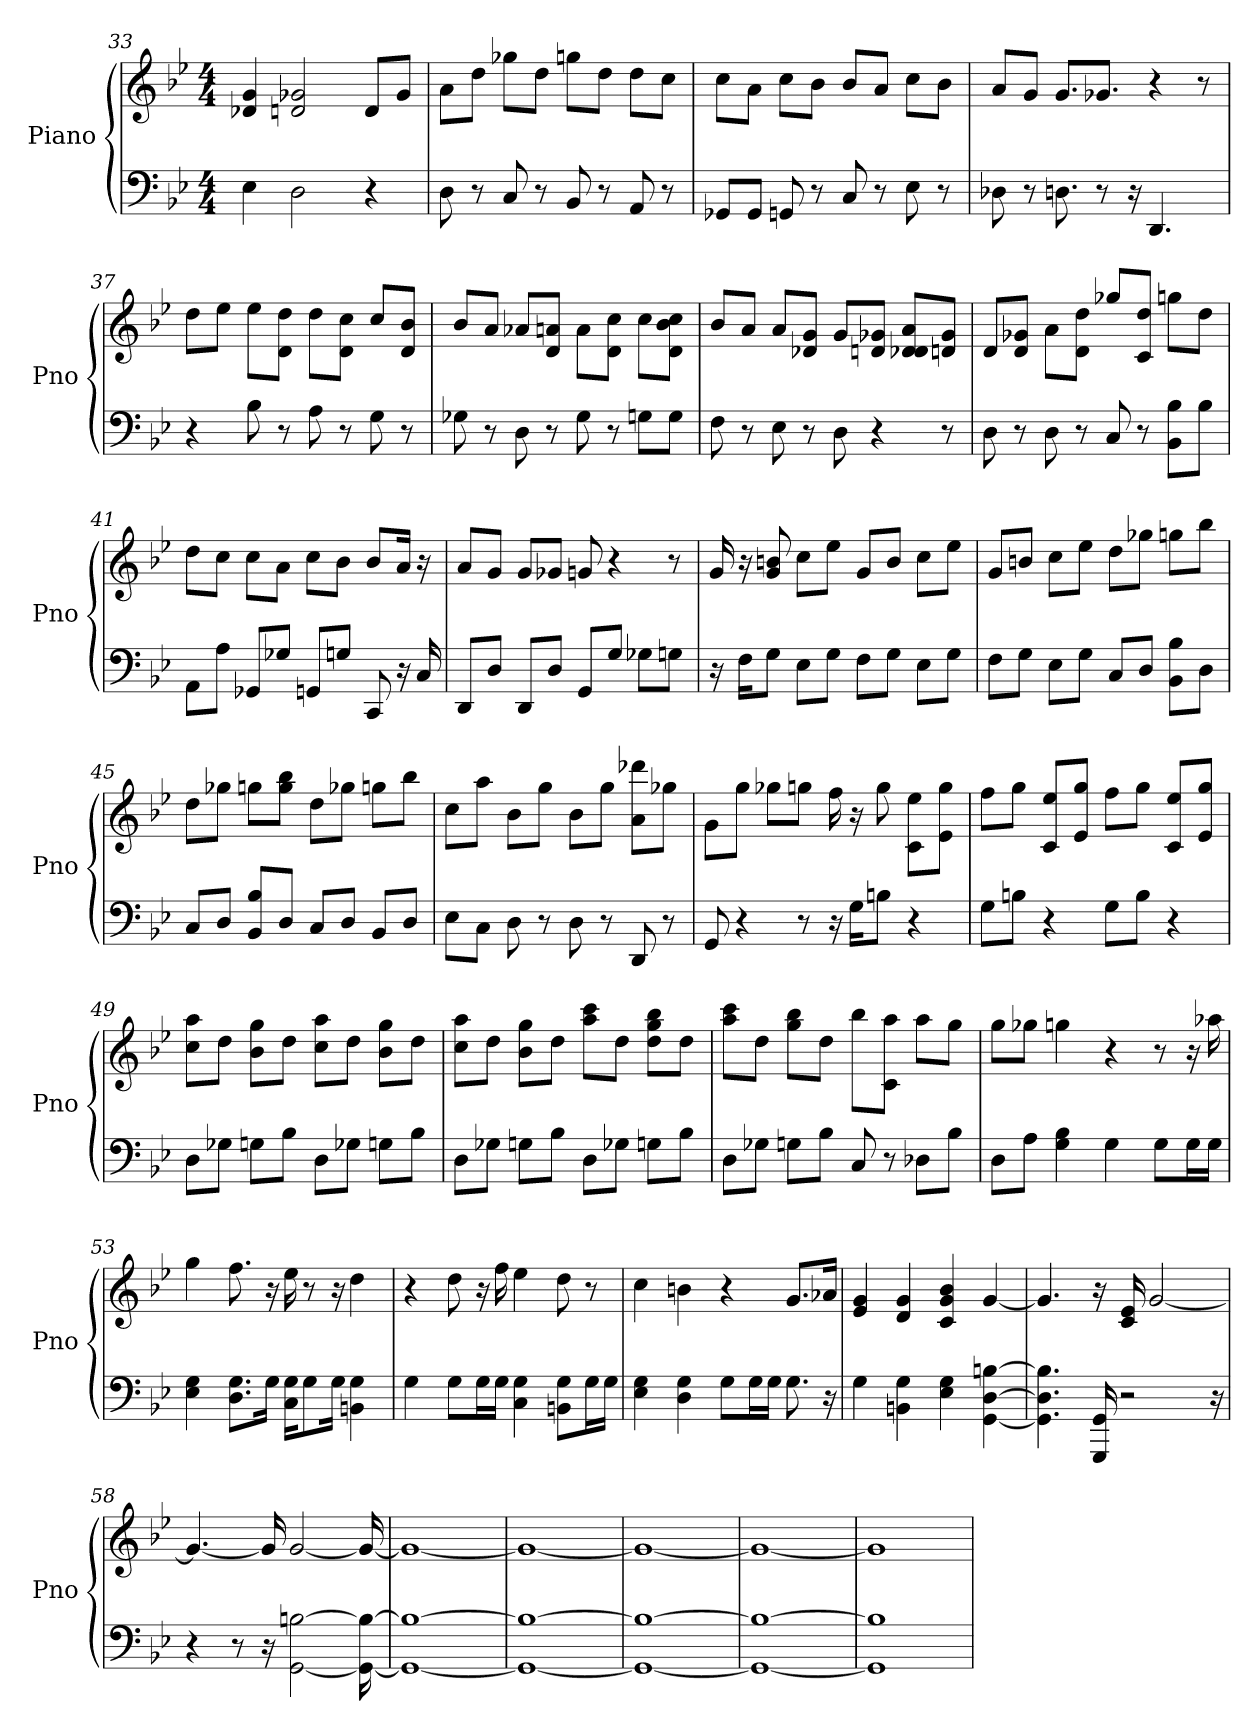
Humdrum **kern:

**kern	**kern
*part1	*part1
*staff2	*staff1
*I"Piano	*
*I'Pno	*
*clefF4	*clefG2
*k[b-e-]	*k[b-e-]
*B-:	*B-:
*M4/4	*M4/4
=33	=33
4E-	4g 4d-
2D	2d 2g-
4r	8d/L
.	8g-/J
=34	=34
8D	8a\L
8r	8dd\J
8C	8gg-\L
8r	8dd\J
8BB-	8gg\L
8r	8dd\J
8AA	8dd\L
8r	8cc\J
=35	=35
8GG-/L	8cc\L
8GG-/J	8a\J
8GG	8cc\L
8r	8b-\J
8C	8b-/L
8r	8a/J
8E-	8cc\L
8r	8b-\J
=36	=36
8D-	8a/L
8r	8g/J
8.D	8.g/L
8r	8.g-/J
16r	.
4.DD	4r
.	8r
=37	=37
4r	8dd\L
.	8ee-\J
8B-	8ee-\L
8r	8d\ 8dd\J
8A	8dd\L
8r	8d\ 8cc\J
8G	8cc/L
8r	8b-/ 8d/J
=38	=38
8G-	8b-/L
8r	8a/J
8D	8a-/L
8r	8d/ 8a/J
8G-	8a\L
8r	8d\ 8cc\J
8G\L	8cc\L
8G\J	8b-\ 8d\ 8cc\J
=39	=39
8F	8b-/L
8r	8a/J
8E-	8a/L
8r	8g/ 8d-/J
8D	8g/L
4r	8g-/ 8d/J
.	8a/ 8d/ 8d-/L
8r	8d/ 8g-/J
=40	=40
8D	8d/L
8r	8g-/ 8d/J
8D	8a\L
8r	8d\ 8dd\J
8C	8gg-/L
8r	8dd/ 8c/J
8BB-\ 8B-\L	8gg\L
8B-\J	8dd\J
=41	=41
8AA\L	8dd\L
8A\J	8cc\J
8GG-/L	8cc\L
8G-/J	8a\J
8GG/L	8cc\L
8G/J	8b-\J
8CC	8b-/L
16r	16a/Jk
16C	16r
=42	=42
8DD/L	8a/L
8D/J	8g/J
8DD/L	8g/L
8D/J	8g-/J
8GG/L	8g
8G/J	4r
8G-\L	.
8G\J	8r
=43	=43
16r	16g
16F\KL	16r
8G\J	8b 8g
8E-\L	8cc\L
8G\J	8ee-\J
8F\L	8g/L
8G\J	8b/J
8E-\L	8cc\L
8G\J	8ee-\J
=44	=44
8F\L	8g/L
8G\J	8b/J
8E-\L	8cc\L
8G\J	8ee-\J
8C/L	8dd\L
8D/J	8gg-\J
8B-\ 8BB-\L	8gg\L
8D\J	8bb-\J
=45	=45
8C/L	8dd\L
8D/J	8gg-\J
8BB-/ 8B-/L	8gg\L
8D/J	8bb-\ 8gg\J
8C/L	8dd\L
8D/J	8gg-\J
8BB-/L	8gg\L
8D/J	8bb-\J
=46	=46
8E-\L	8cc\L
8C\J	8aa\J
8D	8b-\L
8r	8gg\J
8D	8b-\L
8r	8gg\J
8DD	8ddd-\ 8a\L
8r	8gg-\J
=47	=47
8GG	8g\L
4r	8gg\J
.	8gg-\L
8r	8gg\J
16r	16ff
16G\KL	16r
8B\J	8gg
4r	8ee-\ 8c\L
.	8e-\ 8gg\J
=48	=48
8G\L	8ff\L
8B\J	8gg\J
4r	8c/ 8ee-/L
.	8gg/ 8e-/J
8G\L	8ff\L
8B\J	8gg\J
4r	8c/ 8ee-/L
.	8e-/ 8gg/J
=49	=49
8D\L	8cc\ 8aa\L
8G-\J	8dd\J
8G\L	8gg\ 8b-\L
8B-\J	8dd\J
8D\L	8aa\ 8cc\L
8G-\J	8dd\J
8G\L	8b-\ 8gg\L
8B-\J	8dd\J
=50	=50
8D\L	8cc\ 8aa\L
8G-\J	8dd\J
8G\L	8gg\ 8b-\L
8B-\J	8dd\J
8D\L	8ccc\ 8aa\L
8G-\J	8dd\J
8G\L	8dd\ 8bb-\ 8gg\L
8B-\J	8dd\J
=51	=51
8D\L	8ccc\ 8aa\L
8G-\J	8dd\J
8G\L	8gg\ 8bb-\L
8B-\J	8dd\J
8C	8bb-\L
8r	8aa\ 8c\J
8D-\L	8aa\L
8B-\J	8gg\J
=52	=52
8D\L	8gg\L
8A\J	8gg-\J
4B- 4G	4gg
4G	4r
8G\L	8r
16G\L	16r
16G\JJ	16aa-
=53	=53
4G 4E-	4gg
8.G\ 8.D\L	8.ff
16G\Jk	16r
16C\ 16G\KL	16ee-
8G\	8r
16G\Jk	16r
4BB 4G	4dd
=54	=54
4G	4r
8G\L	8dd
16G\L	16r
16G\JJ	16ff
4C 4G	4ee-
8BB\ 8G\L	8dd
16G\L	8r
16G\JJ	.
=55	=55
4G 4E-	4cc
4G 4D	4b
8G\L	4r
16G\L	.
16G\JJ	.
8.G	8.g/L
16r	16a-/Jk
=56	=56
4G	4g 4e-
4BB 4G	4d 4g
4G 4E-	4g 4c 4b-
[4GG [4B [4D	[4g
=57	=57
4.GG] 4.B] 4.D]	4.g]
16GGG 16GG	16r
2r	16c 16e-
.	[2g
16r	.
=58	=58
4r	4.g_
8r	.
16r	16g]
[2B [2GG	[2g
16B_ 16GG_	16g_
=59	=59
1B_ 1GG_	1g_
=60	=60
1B_ 1GG_	1g_
=61	=61
1B_ 1GG_	1g_
=62	=62
1B_ 1GG_	1g_
=63	=63
1B] 1GG]	1g]
=	=
*-	*-
